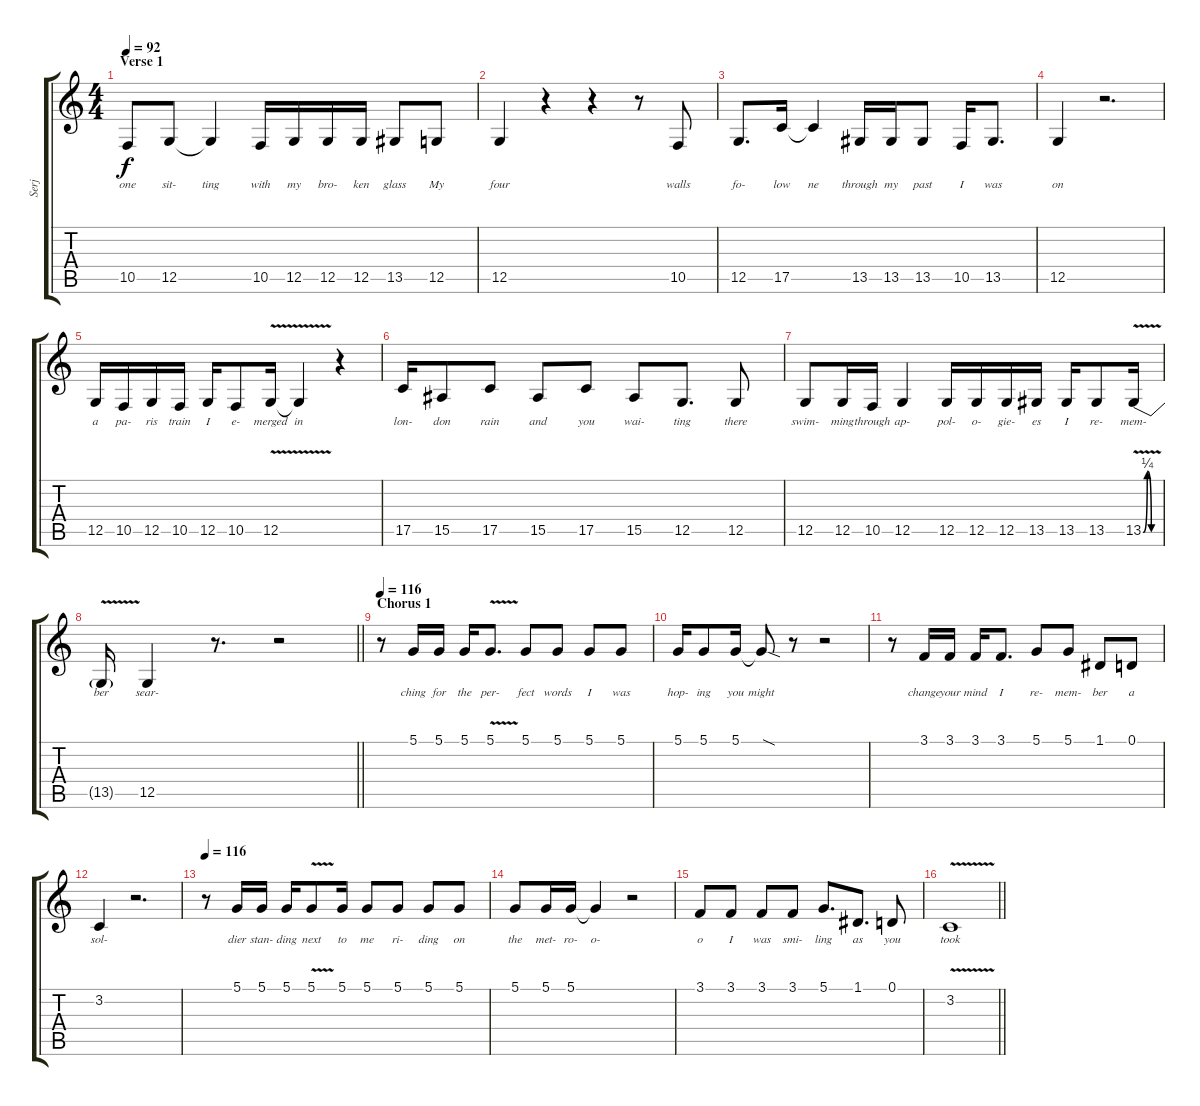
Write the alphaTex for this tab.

\track ("Serj" "Serj") {instrument oboe}
\staff {score tabs}
\tuning (D4 A3 F3 C3 G2 C2) {hide}
\ts (4 4)
\section ("" "Verse 1")
\tempo 92
\clef g2
\ks c
10.5.8{lyrics (0 "one") lyrics (1 "") lyrics (2 "") lyrics (3 "") lyrics (4 "") dy f} 12.5.8{lyrics (0 "sit-") lyrics (1 "") lyrics (2 "") lyrics (3 "") lyrics (4 "")} 12.5{t}.4{lyrics (0 "ting") lyrics (1 "") lyrics (2 "") lyrics (3 "") lyrics (4 "")} 10.5.16{lyrics (0 "with") lyrics (1 "") lyrics (2 "") lyrics (3 "") lyrics (4 "")} 12.5.16{lyrics (0 "my") lyrics (1 "") lyrics (2 "") lyrics (3 "") lyrics (4 "")} 12.5.16{lyrics (0 "bro-") lyrics (1 "") lyrics (2 "") lyrics (3 "") lyrics (4 "")} 12.5.16{lyrics (0 "ken") lyrics (1 "") lyrics (2 "") lyrics (3 "") lyrics (4 "")} 13.5.8{lyrics (0 "glass") lyrics (1 "") lyrics (2 "") lyrics (3 "") lyrics (4 "")} 12.5.8{lyrics (0 "My") lyrics (1 "") lyrics (2 "") lyrics (3 "") lyrics (4 "")} |
12.5.4{lyrics (0 "four") lyrics (1 "") lyrics (2 "") lyrics (3 "") lyrics (4 "")} r.4 r.4 r.8 10.5.8{lyrics (0 "walls") lyrics (1 "") lyrics (2 "") lyrics (3 "") lyrics (4 "")} |
12.5.8{d lyrics (0 "fo-") lyrics (1 "") lyrics (2 "") lyrics (3 "") lyrics (4 "")} 17.5.16{lyrics (0 "low") lyrics (1 "") lyrics (2 "") lyrics (3 "") lyrics (4 "")} 17.5{t}.4{lyrics (0 "ne") lyrics (1 "") lyrics (2 "") lyrics (3 "") lyrics (4 "")} 13.5.16{lyrics (0 "through") lyrics (1 "") lyrics (2 "") lyrics (3 "") lyrics (4 "")} 13.5.16{lyrics (0 "my") lyrics (1 "") lyrics (2 "") lyrics (3 "") lyrics (4 "")} 13.5.8{lyrics (0 "past") lyrics (1 "") lyrics (2 "") lyrics (3 "") lyrics (4 "")} 10.5.16{lyrics (0 "I") lyrics (1 "") lyrics (2 "") lyrics (3 "") lyrics (4 "")} 13.5.8{d lyrics (0 "was") lyrics (1 "") lyrics (2 "") lyrics (3 "") lyrics (4 "")} |
12.5.4{lyrics (0 "on") lyrics (1 "") lyrics (2 "") lyrics (3 "") lyrics (4 "")} r.2{d} |
12.5.16{lyrics (0 "a") lyrics (1 "") lyrics (2 "") lyrics (3 "") lyrics (4 "")} 10.5.16{lyrics (0 "pa-") lyrics (1 "") lyrics (2 "") lyrics (3 "") lyrics (4 "")} 12.5.16{lyrics (0 "ris") lyrics (1 "") lyrics (2 "") lyrics (3 "") lyrics (4 "")} 10.5.16{lyrics (0 "train") lyrics (1 "") lyrics (2 "") lyrics (3 "") lyrics (4 "")} 12.5.16{lyrics (0 "I") lyrics (1 "") lyrics (2 "") lyrics (3 "") lyrics (4 "")} 10.5.8{lyrics (0 "e-") lyrics (1 "") lyrics (2 "") lyrics (3 "") lyrics (4 "")} 12.5{v}.16{lyrics (0 "merged") lyrics (1 "") lyrics (2 "") lyrics (3 "") lyrics (4 "")} 12.5{t}.4{lyrics (0 "in") lyrics (1 "") lyrics (2 "") lyrics (3 "") lyrics (4 "")} r.4 |
17.5.16{lyrics (0 "lon-") lyrics (1 "") lyrics (2 "") lyrics (3 "") lyrics (4 "")} 15.5.8{lyrics (0 "don") lyrics (1 "") lyrics (2 "") lyrics (3 "") lyrics (4 "")} 17.5.8{lyrics (0 "rain") lyrics (1 "") lyrics (2 "") lyrics (3 "") lyrics (4 "")} 15.5.8{lyrics (0 "and") lyrics (1 "") lyrics (2 "") lyrics (3 "") lyrics (4 "")} 17.5.8{lyrics (0 "you") lyrics (1 "") lyrics (2 "") lyrics (3 "") lyrics (4 "")} 15.5.8{lyrics (0 "wai-") lyrics (1 "") lyrics (2 "") lyrics (3 "") lyrics (4 "")} 12.5.8{d lyrics (0 "ting") lyrics (1 "") lyrics (2 "") lyrics (3 "") lyrics (4 "")} 12.5.8{lyrics (0 "there") lyrics (1 "") lyrics (2 "") lyrics (3 "") lyrics (4 "")} |
12.5.8{lyrics (0 "swim-") lyrics (1 "") lyrics (2 "") lyrics (3 "") lyrics (4 "")} 12.5.16{lyrics (0 "ming") lyrics (1 "") lyrics (2 "") lyrics (3 "") lyrics (4 "")} 10.5.16{lyrics (0 "through") lyrics (1 "") lyrics (2 "") lyrics (3 "") lyrics (4 "")} 12.5.4{lyrics (0 "ap-") lyrics (1 "") lyrics (2 "") lyrics (3 "") lyrics (4 "")} 12.5.16{lyrics (0 "pol-") lyrics (1 "") lyrics (2 "") lyrics (3 "") lyrics (4 "")} 12.5.16{lyrics (0 "o-") lyrics (1 "") lyrics (2 "") lyrics (3 "") lyrics (4 "")} 12.5.16{lyrics (0 "gie-") lyrics (1 "") lyrics (2 "") lyrics (3 "") lyrics (4 "")} 13.5.16{lyrics (0 "es") lyrics (1 "") lyrics (2 "") lyrics (3 "") lyrics (4 "")} 13.5.16{lyrics (0 "I") lyrics (1 "") lyrics (2 "") lyrics (3 "") lyrics (4 "")} 13.5.8{lyrics (0 "re-") lyrics (1 "") lyrics (2 "") lyrics (3 "") lyrics (4 "")} 13.5{be (custom 0 0 15 1 30 0 60 0) v}.16{lyrics (0 "mem-") lyrics (1 "") lyrics (2 "") lyrics (3 "") lyrics (4 "")} |
\barLineRight lightlight
13.5{t}.16{lyrics (0 "ber") lyrics (1 "") lyrics (2 "") lyrics (3 "") lyrics (4 "")} 12.5.4{lyrics (0 "sear-") lyrics (1 "") lyrics (2 "") lyrics (3 "") lyrics (4 "")} r.8{d} r.2 |
\section ("" "Chorus 1")
\tempo 116
r.8 5.1.16{lyrics (0 "ching") lyrics (1 "") lyrics (2 "") lyrics (3 "") lyrics (4 "")} 5.1.16{lyrics (0 "for") lyrics (1 "") lyrics (2 "") lyrics (3 "") lyrics (4 "")} 5.1.16{lyrics (0 "the") lyrics (1 "") lyrics (2 "") lyrics (3 "") lyrics (4 "")} 5.1{v}.8{d lyrics (0 "per-") lyrics (1 "") lyrics (2 "") lyrics (3 "") lyrics (4 "")} 5.1.8{lyrics (0 "fect") lyrics (1 "") lyrics (2 "") lyrics (3 "") lyrics (4 "")} 5.1.8{lyrics (0 "words") lyrics (1 "") lyrics (2 "") lyrics (3 "") lyrics (4 "")} 5.1.8{lyrics (0 "I") lyrics (1 "") lyrics (2 "") lyrics (3 "") lyrics (4 "")} 5.1.8{lyrics (0 "was") lyrics (1 "") lyrics (2 "") lyrics (3 "") lyrics (4 "")} |
5.1.16{lyrics (0 "hop-") lyrics (1 "") lyrics (2 "") lyrics (3 "") lyrics (4 "")} 5.1.8{lyrics (0 "ing") lyrics (1 "") lyrics (2 "") lyrics (3 "") lyrics (4 "")} 5.1.16{lyrics (0 "you") lyrics (1 "") lyrics (2 "") lyrics (3 "") lyrics (4 "")} 5.1{sod t}.8{lyrics (0 "might") lyrics (1 "") lyrics (2 "") lyrics (3 "") lyrics (4 "")} r.8 r.2 |
r.8 3.1.16{lyrics (0 "change") lyrics (1 "") lyrics (2 "") lyrics (3 "") lyrics (4 "")} 3.1.16{lyrics (0 "your") lyrics (1 "") lyrics (2 "") lyrics (3 "") lyrics (4 "")} 3.1.16{lyrics (0 "mind") lyrics (1 "") lyrics (2 "") lyrics (3 "") lyrics (4 "")} 3.1.8{d lyrics (0 "I") lyrics (1 "") lyrics (2 "") lyrics (3 "") lyrics (4 "")} 5.1.8{lyrics (0 "re-") lyrics (1 "") lyrics (2 "") lyrics (3 "") lyrics (4 "")} 5.1.8{lyrics (0 "mem-") lyrics (1 "") lyrics (2 "") lyrics (3 "") lyrics (4 "")} 1.1.8{lyrics (0 "ber") lyrics (1 "") lyrics (2 "") lyrics (3 "") lyrics (4 "")} 0.1.8{lyrics (0 "a") lyrics (1 "") lyrics (2 "") lyrics (3 "") lyrics (4 "")} |
3.2.4{lyrics (0 "sol-") lyrics (1 "") lyrics (2 "") lyrics (3 "") lyrics (4 "")} r.2{d} |
\tempo 116
r.8 5.1.16{lyrics (0 "dier") lyrics (1 "") lyrics (2 "") lyrics (3 "") lyrics (4 "")} 5.1.16{lyrics (0 "stan-") lyrics (1 "") lyrics (2 "") lyrics (3 "") lyrics (4 "")} 5.1.16{lyrics (0 "ding") lyrics (1 "") lyrics (2 "") lyrics (3 "") lyrics (4 "")} 5.1{v}.8{lyrics (0 "next") lyrics (1 "") lyrics (2 "") lyrics (3 "") lyrics (4 "")} 5.1.16{lyrics (0 "to") lyrics (1 "") lyrics (2 "") lyrics (3 "") lyrics (4 "")} 5.1.8{lyrics (0 "me") lyrics (1 "") lyrics (2 "") lyrics (3 "") lyrics (4 "")} 5.1.8{lyrics (0 "ri-") lyrics (1 "") lyrics (2 "") lyrics (3 "") lyrics (4 "")} 5.1.8{lyrics (0 "ding") lyrics (1 "") lyrics (2 "") lyrics (3 "") lyrics (4 "")} 5.1.8{lyrics (0 "on") lyrics (1 "") lyrics (2 "") lyrics (3 "") lyrics (4 "")} |
5.1.8{lyrics (0 "the") lyrics (1 "") lyrics (2 "") lyrics (3 "") lyrics (4 "")} 5.1.16{lyrics (0 "met-") lyrics (1 "") lyrics (2 "") lyrics (3 "") lyrics (4 "")} 5.1.16{lyrics (0 "ro-") lyrics (1 "") lyrics (2 "") lyrics (3 "") lyrics (4 "")} 5.1{t}.4{lyrics (0 "o-") lyrics (1 "") lyrics (2 "") lyrics (3 "") lyrics (4 "")} r.2 |
3.1.8{lyrics (0 "o") lyrics (1 "") lyrics (2 "") lyrics (3 "") lyrics (4 "")} 3.1.8{lyrics (0 "I") lyrics (1 "") lyrics (2 "") lyrics (3 "") lyrics (4 "")} 3.1.8{lyrics (0 "was") lyrics (1 "") lyrics (2 "") lyrics (3 "") lyrics (4 "")} 3.1.8{lyrics (0 "smi-") lyrics (1 "") lyrics (2 "") lyrics (3 "") lyrics (4 "")} 5.1.8{d lyrics (0 "ling") lyrics (1 "") lyrics (2 "") lyrics (3 "") lyrics (4 "")} 1.1.8{d lyrics (0 "as") lyrics (1 "") lyrics (2 "") lyrics (3 "") lyrics (4 "")} 0.1.8{lyrics (0 "you") lyrics (1 "") lyrics (2 "") lyrics (3 "") lyrics (4 "")} |
\barLineRight lightlight
3.2{v}.1{lyrics (0 "took") lyrics (1 "") lyrics (2 "") lyrics (3 "") lyrics (4 "")}
